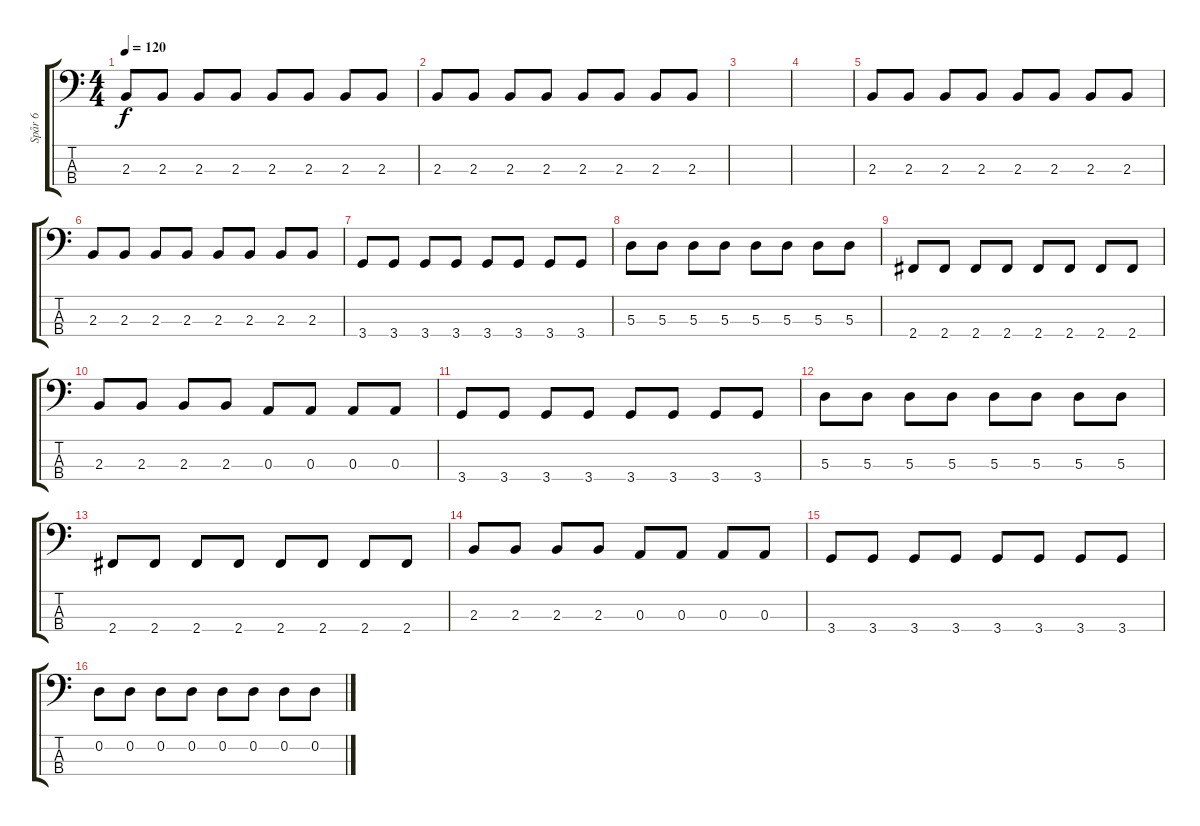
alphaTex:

\track ("Spår 6" "Spår 6") {instrument electricbassfinger}
\staff {score tabs}
\tuning (G2 D2 A1 E1) {hide}
\ts (4 4)
\tempo 120
\clef f4
\ks c
2.3.8{dy f} 2.3.8 2.3.8 2.3.8 2.3.8 2.3.8 2.3.8 2.3.8 |
2.3.8 2.3.8 2.3.8 2.3.8 2.3.8 2.3.8 2.3.8 2.3.8 |
|
|
2.3.8 2.3.8 2.3.8 2.3.8 2.3.8 2.3.8 2.3.8 2.3.8 |
2.3.8 2.3.8 2.3.8 2.3.8 2.3.8 2.3.8 2.3.8 2.3.8 |
3.4.8 3.4.8 3.4.8 3.4.8 3.4.8 3.4.8 3.4.8 3.4.8 |
5.3.8 5.3.8 5.3.8 5.3.8 5.3.8 5.3.8 5.3.8 5.3.8 |
2.4.8 2.4.8 2.4.8 2.4.8 2.4.8 2.4.8 2.4.8 2.4.8 |
2.3.8 2.3.8 2.3.8 2.3.8 0.3.8 0.3.8 0.3.8 0.3.8 |
3.4.8 3.4.8 3.4.8 3.4.8 3.4.8 3.4.8 3.4.8 3.4.8 |
5.3.8 5.3.8 5.3.8 5.3.8 5.3.8 5.3.8 5.3.8 5.3.8 |
2.4.8 2.4.8 2.4.8 2.4.8 2.4.8 2.4.8 2.4.8 2.4.8 |
2.3.8 2.3.8 2.3.8 2.3.8 0.3.8 0.3.8 0.3.8 0.3.8 |
3.4.8 3.4.8 3.4.8 3.4.8 3.4.8 3.4.8 3.4.8 3.4.8 |
0.2.8 0.2.8 0.2.8 0.2.8 0.2.8 0.2.8 0.2.8 0.2.8
